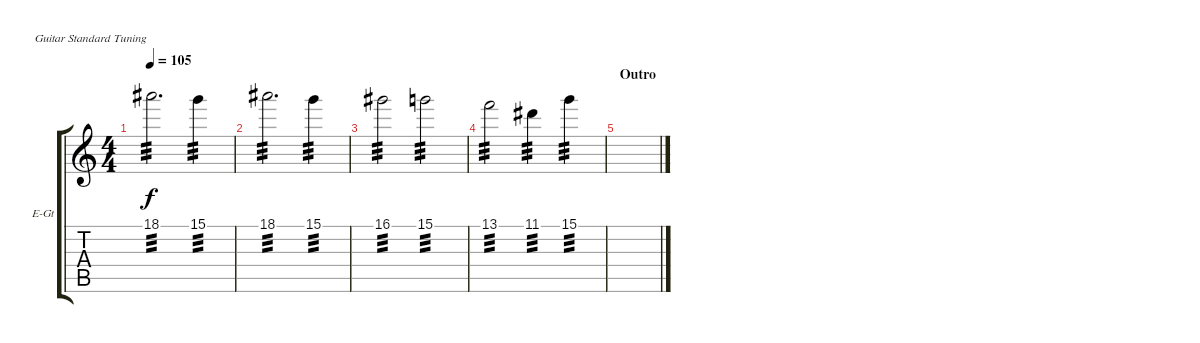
\bracketExtendMode groupsimilarinstruments
\firstSystemTrackNameOrientation horizontal
\otherSystemsTrackNameOrientation horizontal
\track ("Electric Guitar 1" "E-Gt") {instrument electricguitarclean}
\staff {score tabs}
\tuning (E4 B3 G3 D3 A2 E2)
\ts (4 4)
\tempo 105
\clef g2
\ks c
18.1.2{d tp 3 dy f} 15.1.4{tp 3} |
18.1.2{d tp 3} 15.1.4{tp 3} |
16.1.2{tp 3} 15.1.2{tp 3} |
13.1.2{tp 3} 11.1.4{tp 3} 15.1.4{tp 3} |
\section ("" "Outro")
